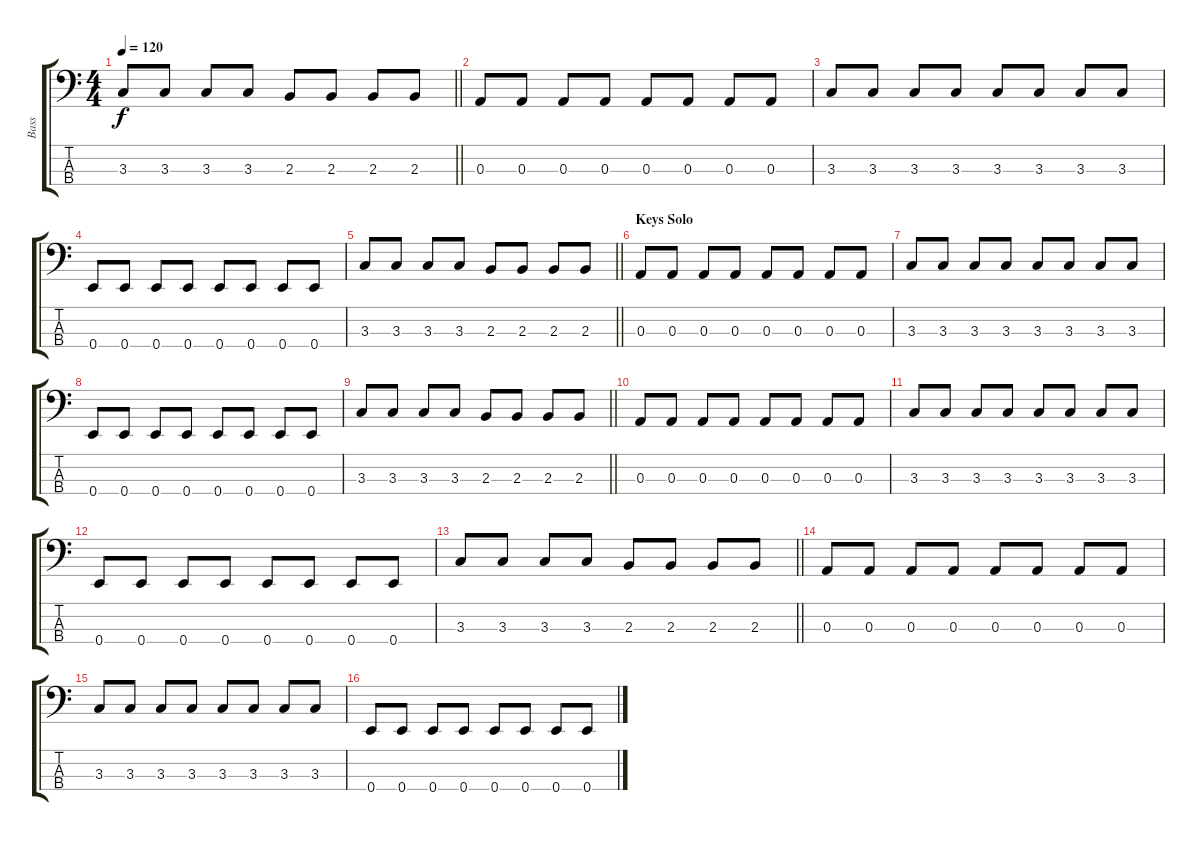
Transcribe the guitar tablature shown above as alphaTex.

\track ("Bass" "Bass") {instrument electricbassfinger}
\staff {score tabs}
\tuning (G2 D2 A1 E1) {hide}
\ts (4 4)
\tempo 120
\clef f4
\barLineRight lightlight
\ks c
3.3.8{dy f} 3.3.8 3.3.8 3.3.8 2.3.8 2.3.8 2.3.8 2.3.8 |
0.3.8 0.3.8 0.3.8 0.3.8 0.3.8 0.3.8 0.3.8 0.3.8 |
3.3.8 3.3.8 3.3.8 3.3.8 3.3.8 3.3.8 3.3.8 3.3.8 |
0.4.8 0.4.8 0.4.8 0.4.8 0.4.8 0.4.8 0.4.8 0.4.8 |
\barLineRight lightlight
3.3.8 3.3.8 3.3.8 3.3.8 2.3.8 2.3.8 2.3.8 2.3.8 |
\section ("" "Keys Solo")
0.3.8 0.3.8 0.3.8 0.3.8 0.3.8 0.3.8 0.3.8 0.3.8 |
3.3.8 3.3.8 3.3.8 3.3.8 3.3.8 3.3.8 3.3.8 3.3.8 |
0.4.8 0.4.8 0.4.8 0.4.8 0.4.8 0.4.8 0.4.8 0.4.8 |
\barLineRight lightlight
3.3.8 3.3.8 3.3.8 3.3.8 2.3.8 2.3.8 2.3.8 2.3.8 |
0.3.8 0.3.8 0.3.8 0.3.8 0.3.8 0.3.8 0.3.8 0.3.8 |
3.3.8 3.3.8 3.3.8 3.3.8 3.3.8 3.3.8 3.3.8 3.3.8 |
0.4.8 0.4.8 0.4.8 0.4.8 0.4.8 0.4.8 0.4.8 0.4.8 |
\barLineRight lightlight
3.3.8 3.3.8 3.3.8 3.3.8 2.3.8 2.3.8 2.3.8 2.3.8 |
\section ("" "")
0.3.8 0.3.8 0.3.8 0.3.8 0.3.8 0.3.8 0.3.8 0.3.8 |
3.3.8 3.3.8 3.3.8 3.3.8 3.3.8 3.3.8 3.3.8 3.3.8 |
0.4.8 0.4.8 0.4.8 0.4.8 0.4.8 0.4.8 0.4.8 0.4.8
